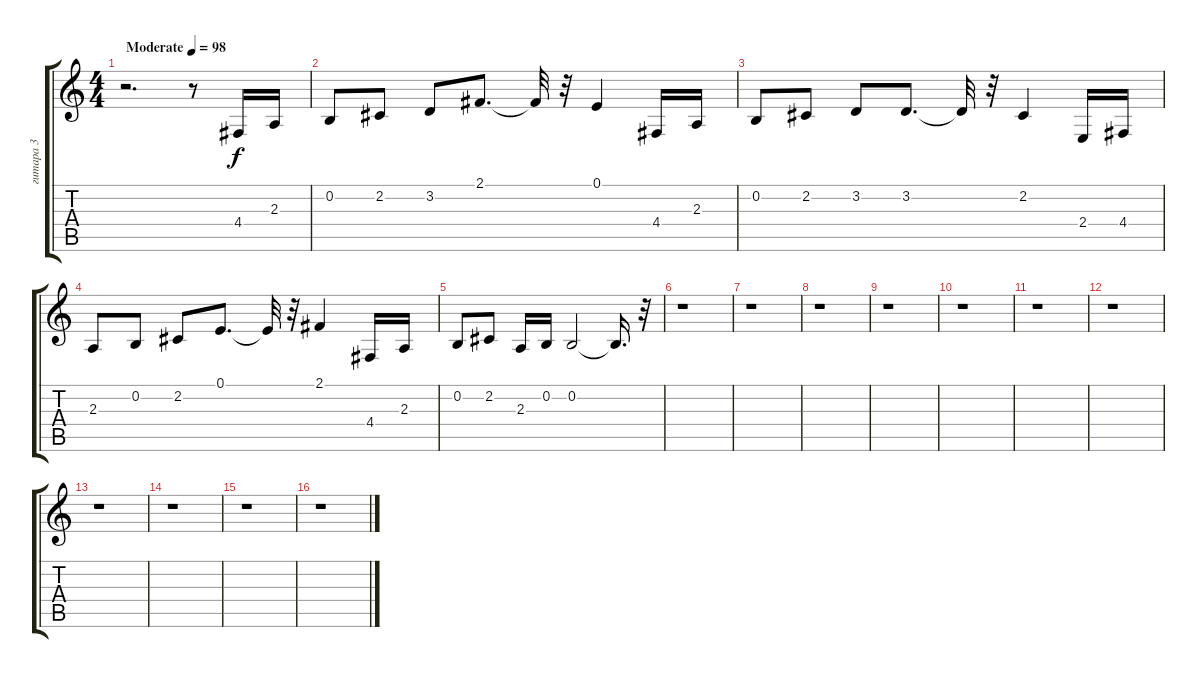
\track ("гитара 3" "гитара 3") {instrument bagpipe}
\staff {score tabs}
\tuning (E4 B3 G3 D3 A2 E2) {hide}
\ts (4 4)
\tempo (98 "Moderate")
\clef g2
\ks c
r.2{d dy f instrument bagpipe} r.8 4.4.16 2.3.16 |
0.2.8 2.2.8 3.2.8 2.1.8{d} 2.1{t}.32 r.32 0.1.4 4.4.16 2.3.16 |
0.2.8 2.2.8 3.2.8 3.2.8{d} 3.2{t}.32 r.32 2.2.4 2.4.16 4.4.16 |
2.3.8 0.2.8 2.2.8 0.1.8{d} 0.1{t}.32 r.32 2.1.4 4.4.16 2.3.16 |
0.2.8 2.2.8 2.3.16 0.2.16 0.2.2 0.2{t}.16{d} r.32 |
r.1 |
r.1 |
r.1 |
r.1 |
r.1 |
r.1 |
r.1 |
r.1 |
r.1 |
r.1 |
r.1
